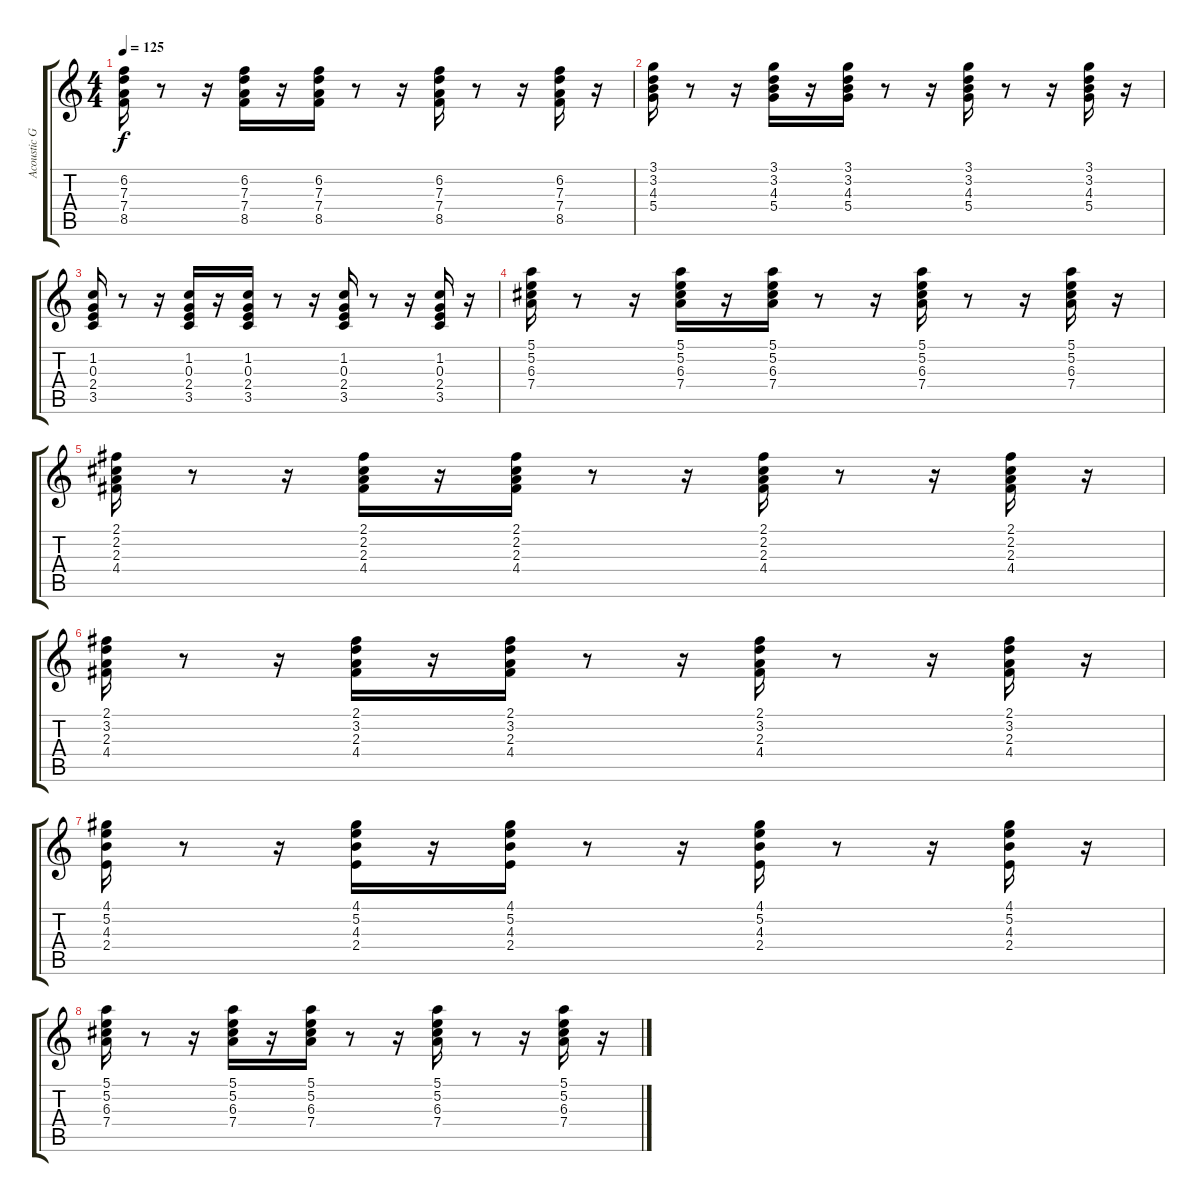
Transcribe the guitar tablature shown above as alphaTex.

\track ("Acoustic Guitar (Steel" "Acoustic G") {instrument acousticguitarsteel}
\staff {score tabs}
\tuning (E4 B3 G3 D3 A2 E2) {hide}
\ts (4 4)
\tempo 125
\clef g2
\ks c
(6.2 7.3 7.4 8.5).16{dy f} r.8 r.16 (6.2 7.3 7.4 8.5).16 r.16 (6.2 7.3 7.4 8.5).16 r.8 r.16 (6.2 7.3 7.4 8.5).16 r.8 r.16 (6.2 7.3 7.4 8.5).16 r.16 |
(3.1 3.2 4.3 5.4).16 r.8 r.16 (3.1 3.2 4.3 5.4).16 r.16 (3.1 3.2 4.3 5.4).16 r.8 r.16 (3.1 3.2 4.3 5.4).16 r.8 r.16 (3.1 3.2 4.3 5.4).16 r.16 |
(1.2 0.3 2.4 3.5).16 r.8 r.16 (1.2 0.3 2.4 3.5).16 r.16 (1.2 0.3 2.4 3.5).16 r.8 r.16 (1.2 0.3 2.4 3.5).16 r.8 r.16 (1.2 0.3 2.4 3.5).16 r.16 |
(5.1 5.2 6.3 7.4).16 r.8 r.16 (5.1 5.2 6.3 7.4).16 r.16 (5.1 5.2 6.3 7.4).16 r.8 r.16 (5.1 5.2 6.3 7.4).16 r.8 r.16 (5.1 5.2 6.3 7.4).16 r.16 |
(2.1 2.2 2.3 4.4).16 r.8 r.16 (2.1 2.2 2.3 4.4).16 r.16 (2.1 2.2 2.3 4.4).16 r.8 r.16 (2.1 2.2 2.3 4.4).16 r.8 r.16 (2.1 2.2 2.3 4.4).16 r.16 |
(2.1 3.2 2.3 4.4).16 r.8 r.16 (2.1 3.2 2.3 4.4).16 r.16 (2.1 3.2 2.3 4.4).16 r.8 r.16 (2.1 3.2 2.3 4.4).16 r.8 r.16 (2.1 3.2 2.3 4.4).16 r.16 |
(4.1 5.2 4.3 2.4).16 r.8 r.16 (4.1 5.2 4.3 2.4).16 r.16 (4.1 5.2 4.3 2.4).16 r.8 r.16 (4.1 5.2 4.3 2.4).16 r.8 r.16 (4.1 5.2 4.3 2.4).16 r.16 |
(5.1 5.2 6.3 7.4).16 r.8 r.16 (5.1 5.2 6.3 7.4).16 r.16 (5.1 5.2 6.3 7.4).16 r.8 r.16 (5.1 5.2 6.3 7.4).16 r.8 r.16 (5.1 5.2 6.3 7.4).16 r.16
